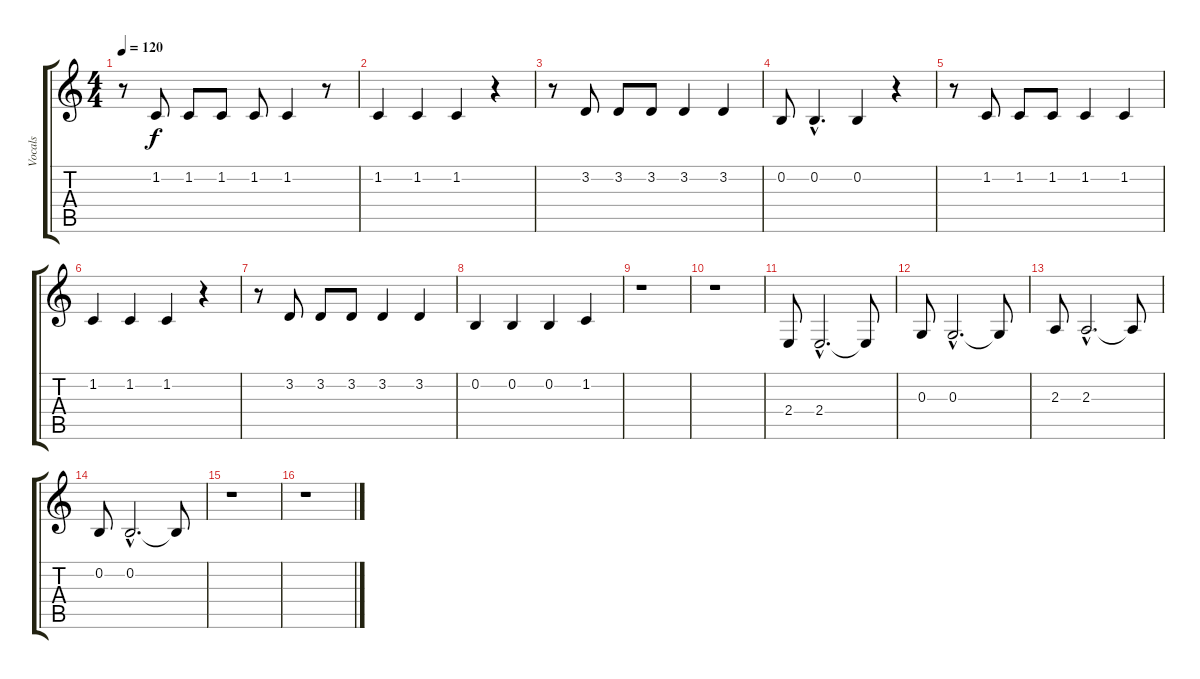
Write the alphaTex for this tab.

\track ("Vocals" "Vocals") {instrument choiraahs}
\staff {score tabs}
\tuning (E4 B3 G3 D3 A2 E2) {hide}
\ts (4 4)
\tempo 120
\clef g2
\ks c
r.8{dy f} 1.2.8 1.2.8 1.2.8 1.2.8 1.2.4 r.8 |
1.2.4 1.2.4 1.2.4 r.4 |
r.8 3.2.8 3.2.8 3.2.8 3.2.4 3.2.4 |
0.2.8 0.2{hac}.4{d} 0.2.4 r.4 |
r.8 1.2.8 1.2.8 1.2.8 1.2.4 1.2.4 |
1.2.4 1.2.4 1.2.4 r.4 |
r.8 3.2.8 3.2.8 3.2.8 3.2.4 3.2.4 |
0.2.4 0.2.4 0.2.4 1.2.4 |
r.1 |
r.1 |
2.4.8 2.4{hac}.2{d} 2.4{t}.8 |
0.3.8 0.3{hac}.2{d} 0.3{t}.8 |
2.3.8 2.3{hac}.2{d} 2.3{t}.8 |
0.2.8 0.2{hac}.2{d} 0.2{t}.8 |
r.1 |
r.1
